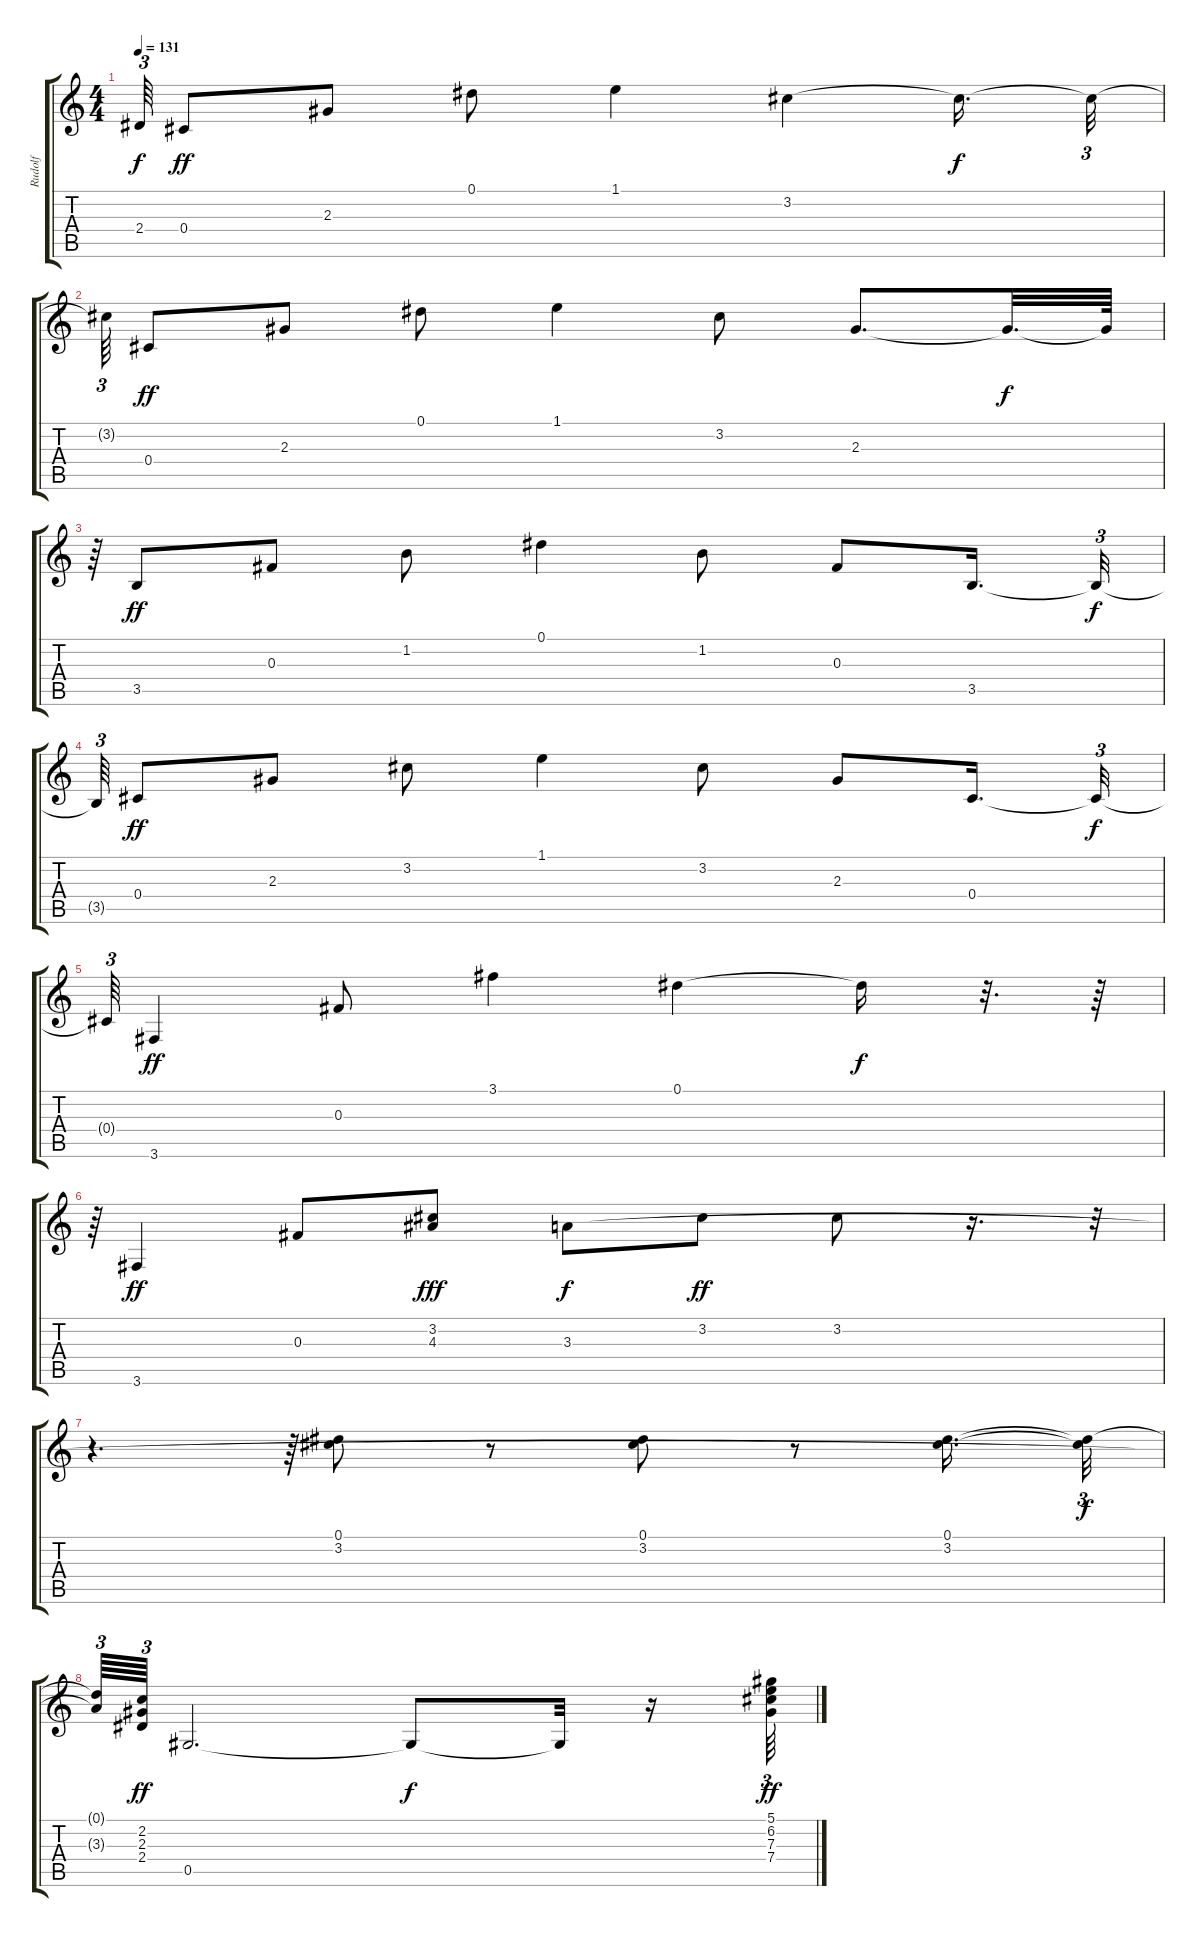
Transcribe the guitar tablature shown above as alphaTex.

\track ("Rudolf" "Rudolf") {instrument acousticguitarsteel}
\staff {score tabs}
\tuning (Eb4 Bb3 Gb3 Db3 Ab2 Eb2) {hide}
\ts (4 4)
\tempo 131
\clef g2
\ks c
2.4{t}.64{tu (3 2) dy f} 0.4.8{dy ff} 2.3.8 0.1.8 1.1.4 3.2.4 3.2{t}.16{d dy f} 3.2{t}.32{tu (3 2)} |
3.2{t}.64{tu (3 2)} 0.4.8{dy ff} 2.3.8 0.1.8 1.1.4 3.2.8 2.3.8{d} 2.3{t}.32{d dy f} 2.3{t}.64 |
r.64{tu (3 2)} 3.5.8{dy ff} 0.3.8 1.2.8 0.1.4 1.2.8 0.3.8 3.5.16{d} 3.5{t}.32{tu (3 2) dy f} |
3.5{t}.64{tu (3 2)} 0.4.8{dy ff} 2.3.8 3.2.8 1.1.4 3.2.8 2.3.8 0.4.16{d} 0.4{t}.32{tu (3 2) dy f} |
0.4{t}.64{tu (3 2)} 3.6.4{dy ff} 0.3.8 3.1.4 0.1.4 0.1{t}.16{dy f} r.32{d} r.64 |
r.64{tu (3 2)} 3.6.4{dy ff} 0.3.8 (3.2 4.3).8{dy fff} 3.3.8{dy f} 3.2.8{dy ff} 3.2.8 r.16{d} r.32{tu (3 2)} |
r.4{d} r.64{tu (3 2)} (0.1 3.2).8 r.8 (0.1 3.2).8 r.8 (0.1 3.2).16{d} (0.1{t} 3.2{t}).32{tu (3 2) dy f} |
(0.1{t} 3.3{t}).64{tu (3 2)} (2.2 2.3 2.4).64{tu (3 2) dy ff} 0.5.2{d} 0.5{t}.8{dy f} 0.5{t}.32 r.16 (5.1 6.2 7.3 7.4).64{tu (3 2) dy ff}
